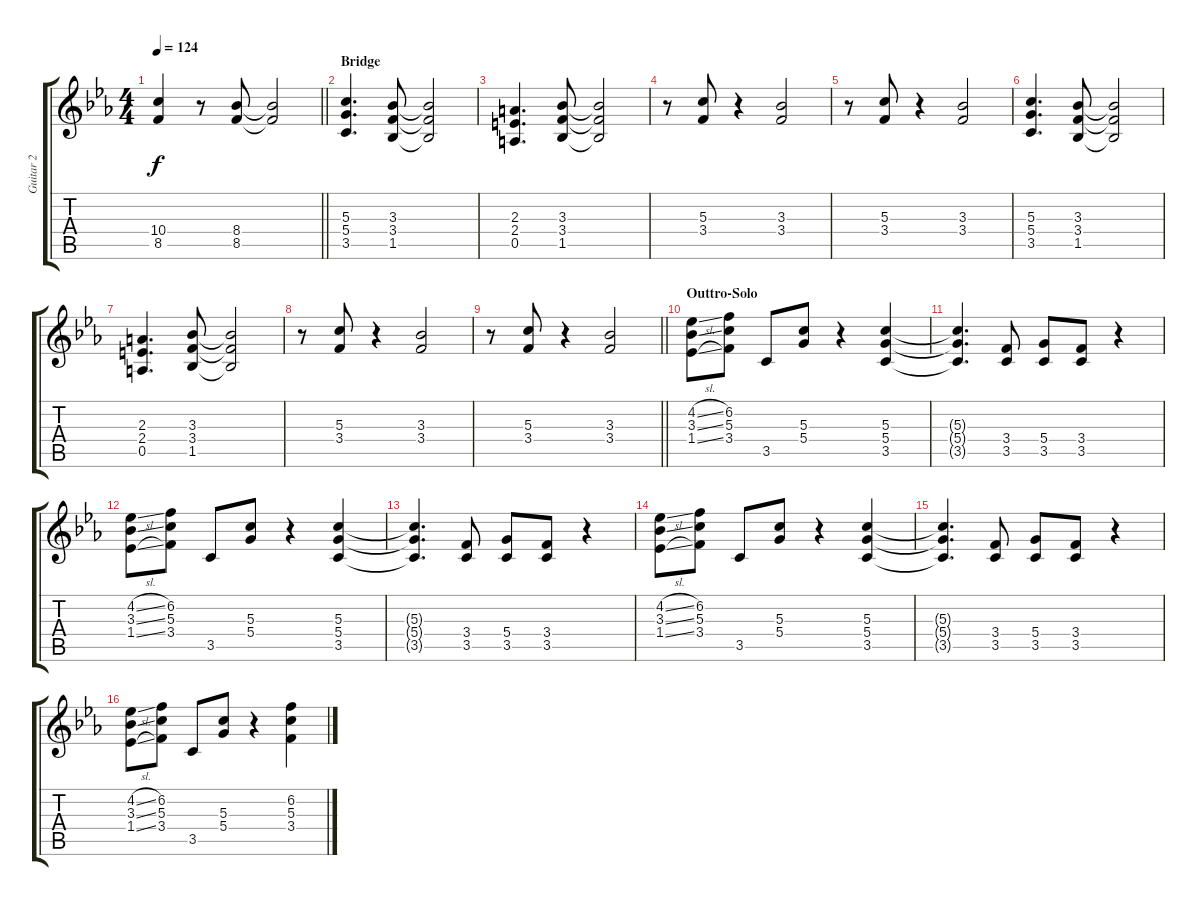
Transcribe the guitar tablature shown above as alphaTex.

\track ("Guitar 2" "Guitar 2") {instrument distortionguitar}
\staff {score tabs}
\tuning (E4 B3 G3 D3 A2 E2) {hide}
\ts (4 4)
\tempo 124
\clef g2
\barLineRight lightlight
\ks eb
(10.4 8.5).4{dy f} r.8 (8.4 8.5).8 (8.4{t} 8.5{t}).2 |
\section ("" "Bridge")
(5.3 5.4 3.5).4{d} (3.3 3.4 1.5).8 (3.3{t} 3.4{t} 1.5{t}).2 |
(2.3 2.4 0.5).4{d} (3.3 3.4 1.5).8 (3.3{t} 3.4{t} 1.5{t}).2 |
r.8 (5.3 3.4).8 r.4 (3.3 3.4).2 |
r.8 (5.3 3.4).8 r.4 (3.3 3.4).2 |
(5.3 5.4 3.5).4{d} (3.3 3.4 1.5).8 (3.3{t} 3.4{t} 1.5{t}).2 |
(2.3 2.4 0.5).4{d} (3.3 3.4 1.5).8 (3.3{t} 3.4{t} 1.5{t}).2 |
r.8 (5.3 3.4).8 r.4 (3.3 3.4).2 |
\barLineRight lightlight
r.8 (5.3 3.4).8 r.4 (3.3 3.4).2 |
\section ("" "Outtro-Solo")
(4.2{sl} 3.3{sl} 1.4{sl}).8 (6.2 5.3 3.4).8 3.5.8 (5.3 5.4).8 r.4 (5.3 5.4 3.5).4 |
(5.3{t} 5.4{t} 3.5{t}).4{d} (3.4 3.5).8 (5.4 3.5).8 (3.4 3.5).8 r.4 |
(4.2{sl} 3.3{sl} 1.4{sl}).8 (6.2 5.3 3.4).8 3.5.8 (5.3 5.4).8 r.4 (5.3 5.4 3.5).4 |
(5.3{t} 5.4{t} 3.5{t}).4{d} (3.4 3.5).8 (5.4 3.5).8 (3.4 3.5).8 r.4 |
(4.2{sl} 3.3{sl} 1.4{sl}).8 (6.2 5.3 3.4).8 3.5.8 (5.3 5.4).8 r.4 (5.3 5.4 3.5).4 |
(5.3{t} 5.4{t} 3.5{t}).4{d} (3.4 3.5).8 (5.4 3.5).8 (3.4 3.5).8 r.4 |
(4.2{sl} 3.3{sl} 1.4{sl}).8 (6.2 5.3 3.4).8 3.5.8 (5.3 5.4).8 r.4 (6.2 5.3 3.4).4
